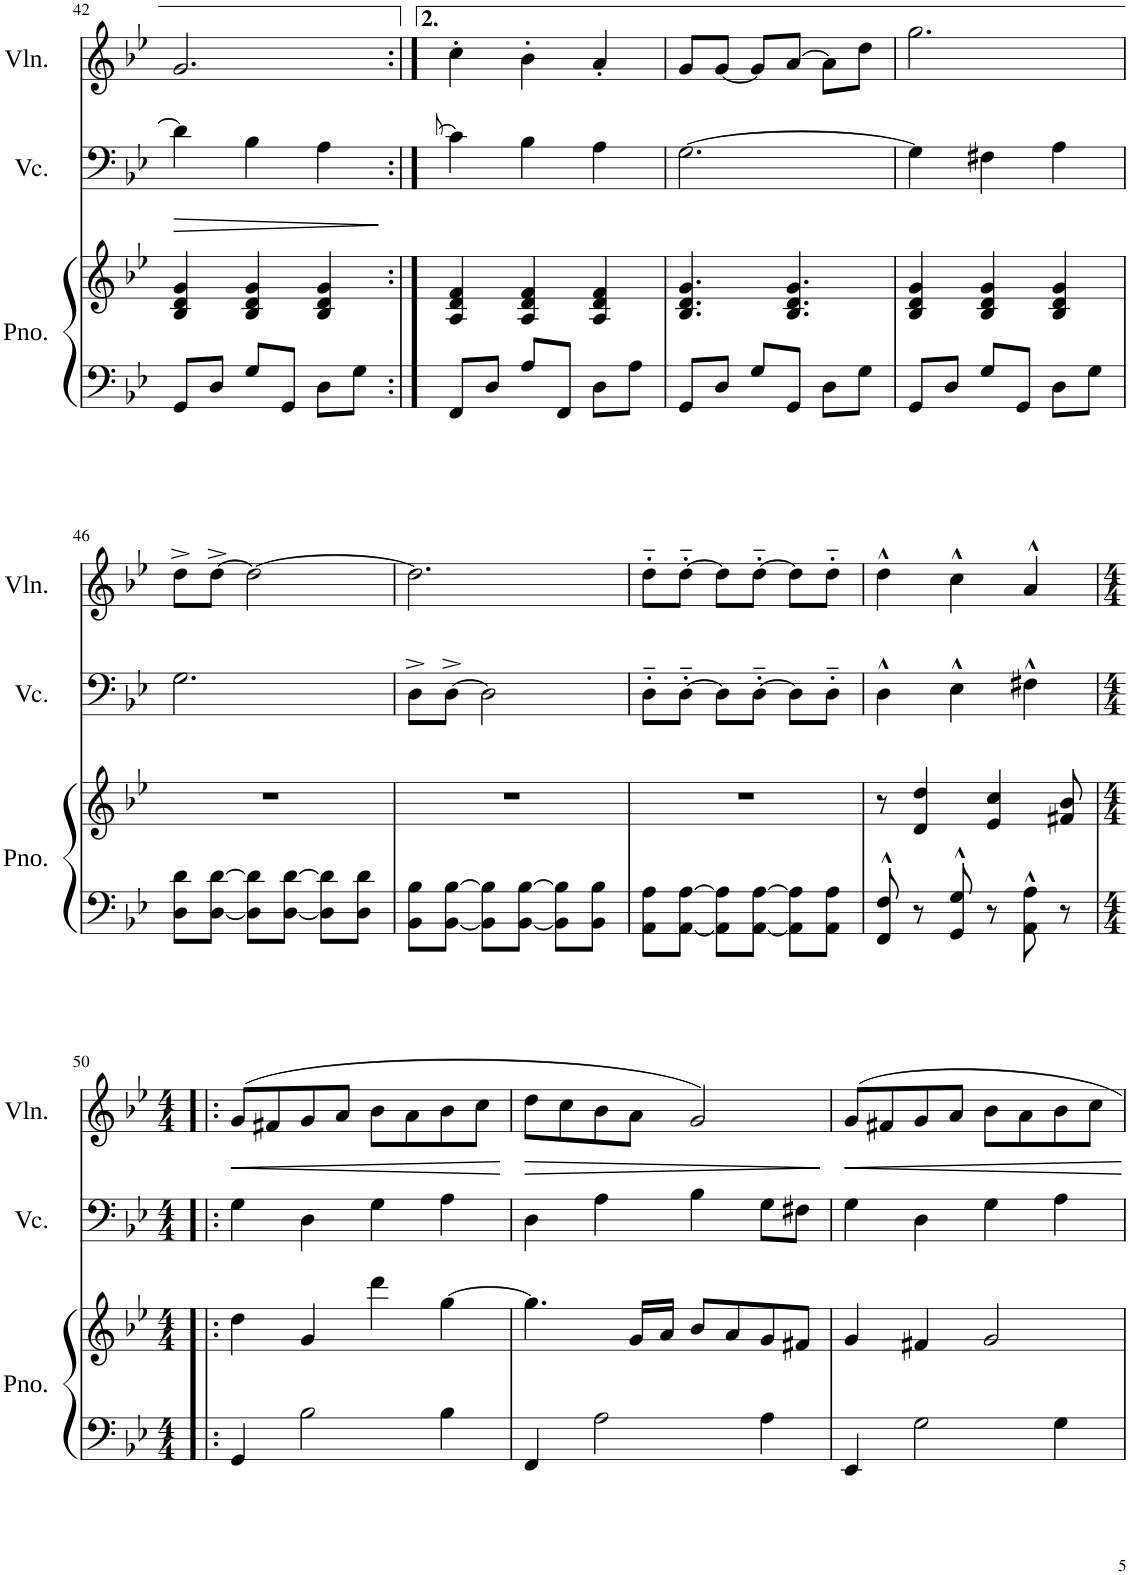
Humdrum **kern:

**kern	**kern	**kern	**dynam	**kern	**dynam
*part3	*part3	*part2	*part2	*part1	*part1
*staff4	*staff3	*staff2	*staff2	*staff1	*staff1
*I"Piano	*	*I"Violoncello	*	*I"Violin	*
*I'Pno.	*	*I'Vc.	*	*I'Vln.	*
!!LO:PB:g=z
*clefF4	*clefG2	*clefF4	*	*clefG2	*
*k[b-e-]	*k[b-e-]	*k[b-e-]	*	*k[b-e-]	*
*M3/4	*M3/4	*M3/4	*	*M3/4	*
=42	=42	=42	=42	=42	=42
!	!	!	!LO:HP:b	!	!
8GG/L	4B-/ 4d/ 4g/	4d\]	>	2.g/	.
8D/J	.	.	.	.	.
8G/L	4B-/ 4d/ 4g/	4B-\	.	.	.
8GG/J	.	.	.	.	.
8D\L	4B-/ 4d/ 4g/	4A\	.	.	.
8G\J	.	.	.	.	.
.	.	.	]	.	.
=43:|!	=43:|!	=43:|!	=43:|!	=43:|!	=43:|!
.	.	[8qc/	.	.	.
8FF/L	4A/ 4d/ 4f/	4c\]	.	4cc'\	.
8D/J	.	.	.	.	.
8A/L	4A/ 4d/ 4f/	4B-\	.	4b-'\	.
8FF/J	.	.	.	.	.
8D\L	4A/ 4d/ 4f/	4A\	.	4a'/	.
8A\J	.	.	.	.	.
=44	=44	=44	=44	=44	=44
8GG/L	4.B-/ 4.d/ 4.g/	[2.G\	.	8g/L	.
8D/J	.	.	.	[8g/J	.
8G/L	.	.	.	8g/L]	.
8GG/J	4.B-/ 4.d/ 4.g/	.	.	[8a/J	.
8D\L	.	.	.	8a\L]	.
8G\J	.	.	.	8dd\J	.
=45	=45	=45	=45	=45	=45
8GG/L	4B-/ 4d/ 4g/	4G\]	.	2.gg\	.
8D/J	.	.	.	.	.
8G/L	4B-/ 4d/ 4g/	4F#X\	.	.	.
8GG/J	.	.	.	.	.
8D\L	4B-/ 4d/ 4g/	4A\	.	.	.
8G\J	.	.	.	.	.
!!LO:LB:g=z
=46	=46	=46	=46	=46	=46
8D\ 8d\L	2.r	2.G\	.	8dd^\L	.
[8D\ [8d\J	.	.	.	[8dd^\J	.
8D\] 8d\]L	.	.	.	2dd\_	.
[8D\ [8d\J	.	.	.	.	.
8D\] 8d\]L	.	.	.	.	.
8D\ 8d\J	.	.	.	.	.
=47	=47	=47	=47	=47	=47
8BB-\ 8B-\L	2.r	8D^\L	.	2.dd\]	.
[8BB-\ [8B-\J	.	[8D^\J	.	.	.
8BB-\] 8B-\]L	.	2D\]	.	.	.
[8BB-\ [8B-\J	.	.	.	.	.
8BB-\] 8B-\]L	.	.	.	.	.
8BB-\ 8B-\J	.	.	.	.	.
=48	=48	=48	=48	=48	=48
8AA\ 8A\L	2.r	8D'~\L	.	8dd'~\L	.
[8AA\ [8A\J	.	[8D'~\J	.	[8dd'~\J	.
8AA\] 8A\]L	.	8D\L]	.	8dd\L]	.
[8AA\ [8A\J	.	[8D'~\J	.	[8dd'~\J	.
8AA\] 8A\]L	.	8D\L]	.	8dd\L]	.
8AA\ 8A\J	.	8D'~\J	.	8dd'~\J	.
=49	=49	=49	=49	=49	=49
8FF/^^ 8F/^^	8r	4D^^\	.	4dd^^\	.
8r	4d/ 4dd/	.	.	.	.
8GG/^^ 8G/^^	.	4E-^^\	.	4cc^^\	.
8r	4e-/ 4cc/	.	.	.	.
8AA\^^ 8A\^^	.	4F#X^^\	.	4a^^/	.
8r	8f#X/ 8b-/	.	.	.	.
!!LO:LB:g=z
=50!|:	=50!|:	=50!|:	=50!|:	=50!|:	=50!|:
*M4/4	*M4/4	*M4/4	*	*M4/4	*
!	!	!	!	!	!LO:HP:b
4GG/	4dd\	4G\	.	(8g/L	<
.	.	.	.	8f#X/	.
2B-\	4g/	4D\	.	8g/	.
.	.	.	.	8a/J	.
.	4ddd\	4G\	.	8b-\L	.
.	.	.	.	8a\	.
4B-\	[4gg\	4A\	.	8b-\	.
.	.	.	.	8cc\J	.
.	.	.	.	.	[
=51	=51	=51	=51	=51	=51
!	!	!	!	!	!LO:HP:b
4FF/	4.gg\]	4D\	.	8dd\L	>
.	.	.	.	8cc\	.
2A\	.	4A\	.	8b-\	.
.	16g/LL	.	.	8a\J	.
.	16a/JJ	.	.	.	.
.	8b-/L	4B-\	.	2g/)	.
.	8a/	.	.	.	.
4A\	8g/	8G\L	.	.	.
.	8f#X/J	8F#X\J	.	.	.
.	.	.	.	.	]
=52	=52	=52	=52	=52	=52
4EE-/	4g/	4G\	.	8g/L	.
.	.	.	.	8f#X/	.
2G\	4f#X/	4D\	.	8g/	.
.	.	.	.	8a/J	.
.	2g/	4G\	.	8b-\L	.
.	.	.	.	8a\	.
4G\	.	4A\	.	8b-\	.
.	.	.	.	8cc\J	.
=	=	=	=	=	=
*-	*-	*-	*-	*-	*-
